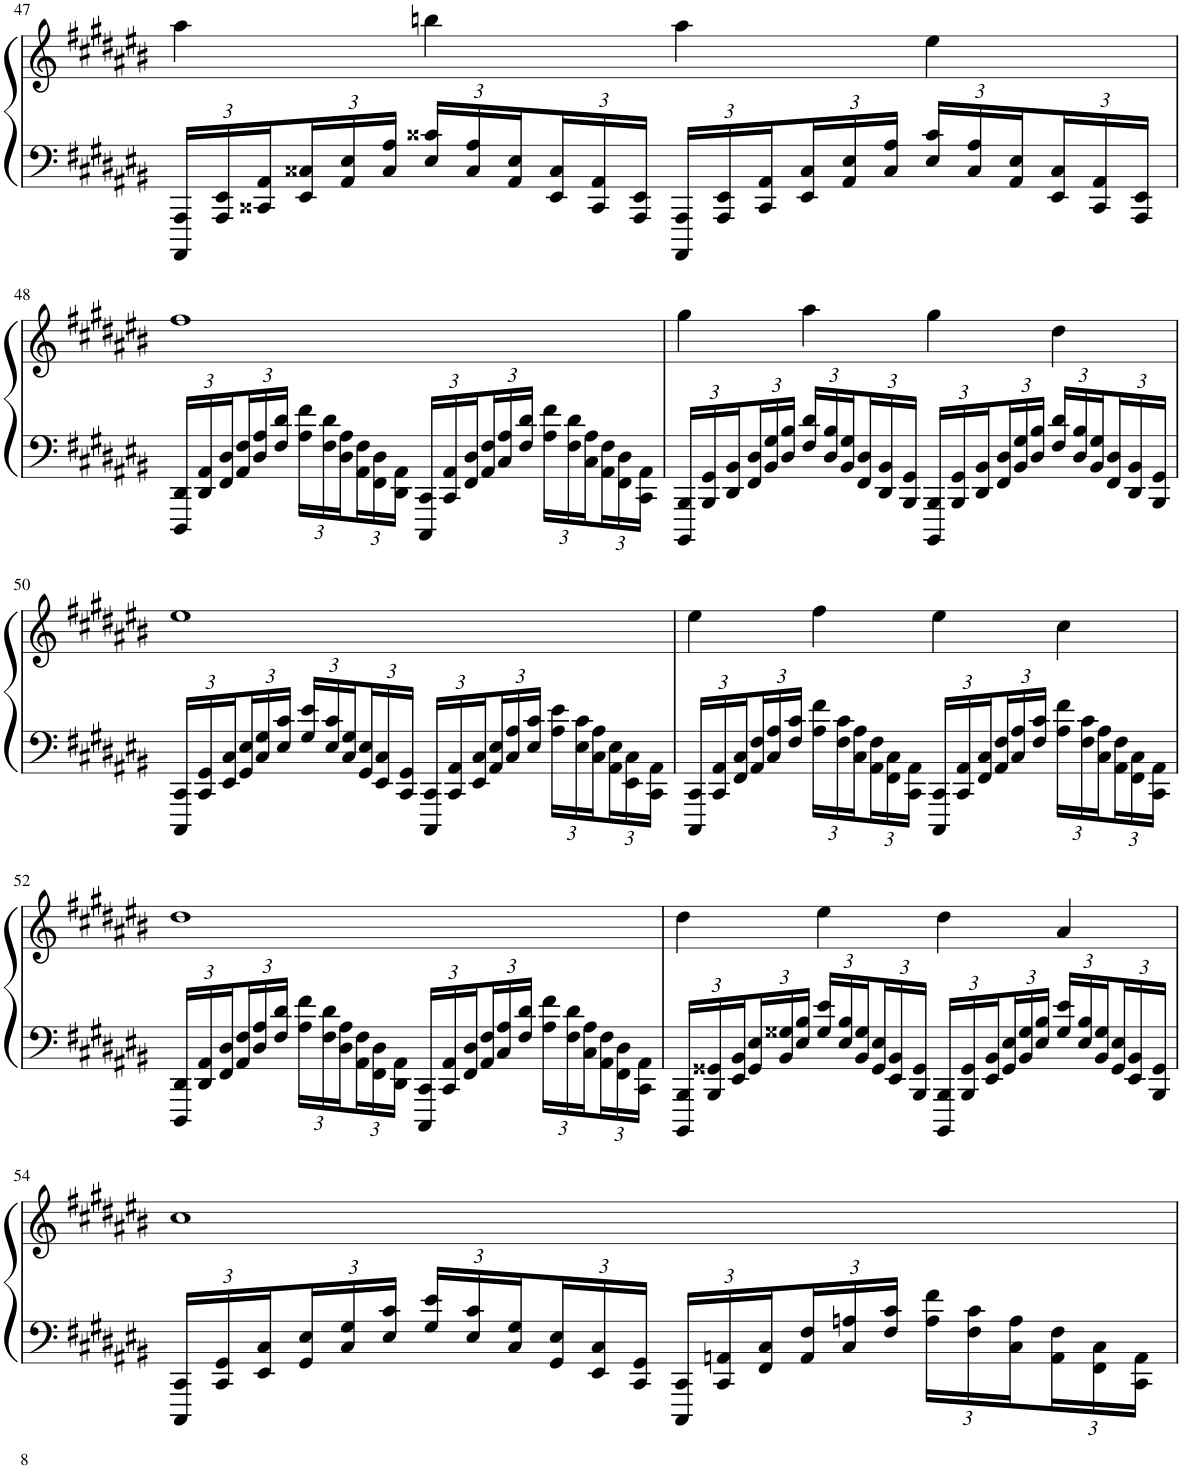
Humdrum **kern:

**kern	**kern
*part1	*part1
*staff2	*staff1
*I"Piano	*
*I'Pno.	*
!!LO:PB:g=z
*clefF4	*clefG2
*k[f#c#g#d#a#e#b#]	*k[f#c#g#d#a#e#b#]
*M4/4	*M4/4
*Xbrackettup	*
=47	=47
24AAAA#/ 24AAA#/LL	4aa#\
24AAA#/ 24EE#/	.
24CC##X/ 24AA#/	.
24EE#/ 24C##X/	.
24AA#/ 24E#/	.
24C##/ 24A#/JJ	.
24E#/ 24c##X/LL	4bbn\
24C##/ 24A#/	.
24AA#/ 24E#/	.
24EE#/ 24C##/	.
24CC##/ 24AA#/	.
24AAA#/ 24EE#/JJ	.
24AAAA#/ 24AAA#/LL	4aa#\
24AAA#/ 24EE#/	.
24CC##/ 24AA#/	.
24EE#/ 24C##/	.
24AA#/ 24E#/	.
24C##/ 24A#/JJ	.
24E#/ 24c##/LL	4ee#\
24C##/ 24A#/	.
24AA#/ 24E#/	.
24EE#/ 24C##/	.
24CC##/ 24AA#/	.
24AAA#/ 24EE#/JJ	.
!!LO:LB:g=z
=48	=48
24DDD#/ 24DD#/LL	1ff#
24DD#/ 24AA#/	.
24FF#/ 24D#/	.
24AA#/ 24F#/	.
24D#/ 24A#/	.
24F#/ 24d#/JJ	.
24A#\ 24f#\LL	.
24F#\ 24d#\	.
24D#\ 24A#\	.
24AA#\ 24F#\	.
24FF#\ 24D#\	.
24DD#\ 24AA#\JJ	.
24CCC#/ 24CC#/LL	.
24CC#/ 24AA#/	.
24FF#/ 24D#/	.
24AA#/ 24F#/	.
24C#/ 24A#/	.
24F#/ 24d#/JJ	.
24A#\ 24f#\LL	.
24F#\ 24d#\	.
24C#\ 24A#\	.
24AA#\ 24F#\	.
24FF#\ 24D#\	.
24CC#\ 24AA#\JJ	.
=49	=49
24BBBB#/ 24BBB#/LL	4gg#\
24BBB#/ 24GG#/	.
24DD#/ 24BB#/	.
24FF#/ 24D#/	.
24BB#/ 24G#/	.
24D#/ 24B#/JJ	.
24F#/ 24d#/LL	4aa#\
24D#/ 24B#/	.
24BB#/ 24G#/	.
24FF#/ 24D#/	.
24DD#/ 24BB#/	.
24BBB#/ 24GG#/JJ	.
24BBBB#/ 24BBB#/LL	4gg#\
24BBB#/ 24GG#/	.
24DD#/ 24BB#/	.
24FF#/ 24D#/	.
24BB#/ 24G#/	.
24D#/ 24B#/JJ	.
24F#/ 24d#/LL	4dd#\
24D#/ 24B#/	.
24BB#/ 24G#/	.
24FF#/ 24D#/	.
24DD#/ 24BB#/	.
24BBB#/ 24GG#/JJ	.
!!LO:LB:g=z
=50	=50
24CCC#/ 24CC#/LL	1ee#
24CC#/ 24GG#/	.
24EE#/ 24C#/	.
24GG#/ 24E#/	.
24C#/ 24G#/	.
24E#/ 24c#/JJ	.
24G#/ 24e#/LL	.
24E#/ 24c#/	.
24C#/ 24G#/	.
24GG#/ 24E#/	.
24EE#/ 24C#/	.
24CC#/ 24GG#/JJ	.
24CCC#/ 24CC#/LL	.
24CC#/ 24AA#/	.
24EE#/ 24C#/	.
24AA#/ 24E#/	.
24C#/ 24A#/	.
24E#/ 24c#/JJ	.
24A#\ 24e#\LL	.
24E#\ 24c#\	.
24C#\ 24A#\	.
24AA#\ 24E#\	.
24EE#\ 24C#\	.
24CC#\ 24AA#\JJ	.
=51	=51
24CCC#/ 24CC#/LL	4ee#\
24CC#/ 24AA#/	.
24FF#/ 24C#/	.
24AA#/ 24F#/	.
24C#/ 24A#/	.
24F#/ 24c#/JJ	.
24A#\ 24f#\LL	4ff#\
24F#\ 24c#\	.
24C#\ 24A#\	.
24AA#\ 24F#\	.
24FF#\ 24C#\	.
24CC#\ 24AA#\JJ	.
24CCC#/ 24CC#/LL	4ee#\
24CC#/ 24AA#/	.
24FF#/ 24C#/	.
24AA#/ 24F#/	.
24C#/ 24A#/	.
24F#/ 24c#/JJ	.
24A#\ 24f#\LL	4cc#\
24F#\ 24c#\	.
24C#\ 24A#\	.
24AA#\ 24F#\	.
24FF#\ 24C#\	.
24CC#\ 24AA#\JJ	.
!!LO:LB:g=z
=52	=52
24DDD#/ 24DD#/LL	1dd#
24DD#/ 24AA#/	.
24FF#/ 24D#/	.
24AA#/ 24F#/	.
24D#/ 24A#/	.
24F#/ 24d#/JJ	.
24A#\ 24f#\LL	.
24F#\ 24d#\	.
24D#\ 24A#\	.
24AA#\ 24F#\	.
24FF#\ 24D#\	.
24DD#\ 24AA#\JJ	.
24CCC#/ 24CC#/LL	.
24CC#/ 24AA#/	.
24FF#/ 24D#/	.
24AA#/ 24F#/	.
24C#/ 24A#/	.
24F#/ 24d#/JJ	.
24A#\ 24f#\LL	.
24F#\ 24d#\	.
24C#\ 24A#\	.
24AA#\ 24F#\	.
24FF#\ 24D#\	.
24CC#\ 24AA#\JJ	.
=53	=53
24BBBB#/ 24BBB#/LL	4dd#\
24BBB#/ 24GG##X/	.
24EE#/ 24BB#/	.
24GG##/ 24E#/	.
24BB#/ 24G##X/	.
24E#/ 24B#/JJ	.
24G##/ 24e#/LL	4ee#\
24E#/ 24B#/	.
24BB#/ 24G##/	.
24GG##/ 24E#/	.
24EE#/ 24BB#/	.
24BBB#/ 24GG##/JJ	.
24BBBB#/ 24BBB#/LL	4dd#\
24BBB#/ 24GG##/	.
24EE#/ 24BB#/	.
24GG##/ 24E#/	.
24BB#/ 24G##/	.
24E#/ 24B#/JJ	.
24G##/ 24e#/LL	4a#/
24E#/ 24B#/	.
24BB#/ 24G##/	.
24GG##/ 24E#/	.
24EE#/ 24BB#/	.
24BBB#/ 24GG##/JJ	.
!!LO:LB:g=z
=54	=54
24CCC#/ 24CC#/LL	1cc#
24CC#/ 24GG#/	.
24EE#/ 24C#/	.
24GG#/ 24E#/	.
24C#/ 24G#/	.
24E#/ 24c#/JJ	.
24G#/ 24e#/LL	.
24E#/ 24c#/	.
24C#/ 24G#/	.
24GG#/ 24E#/	.
24EE#/ 24C#/	.
24CC#/ 24GG#/JJ	.
24CCC#/ 24CC#/LL	.
24CC#/ 24AAn/	.
24FF#/ 24C#/	.
24AA/ 24F#/	.
24C#/ 24An/	.
24F#/ 24c#/JJ	.
24A\ 24f#\LL	.
24F#\ 24c#\	.
24C#\ 24A\	.
24AA\ 24F#\	.
24FF#\ 24C#\	.
24CC#\ 24AA\JJ	.
=	=
*-	*-
